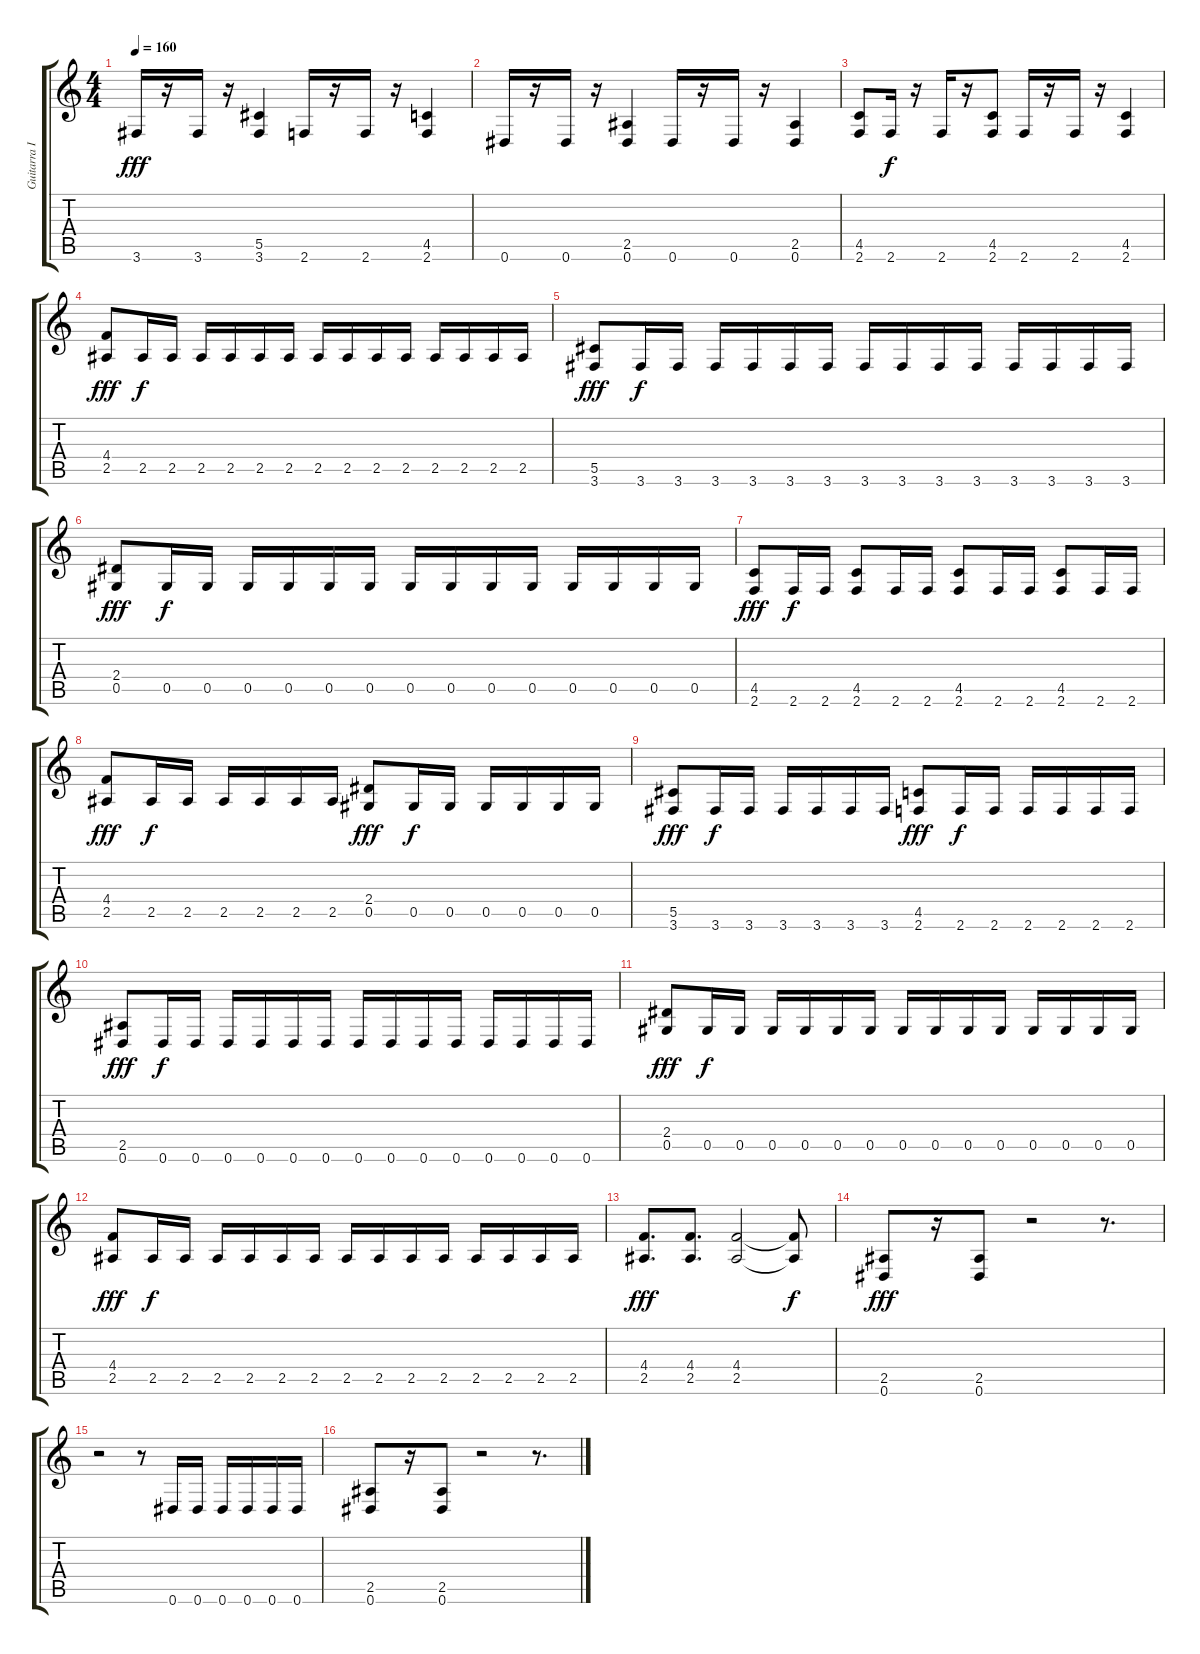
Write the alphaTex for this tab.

\track ("Guitarra I" "Guitarra I") {instrument distortionguitar}
\staff {score tabs}
\tuning (Eb4 Bb3 Gb3 Db3 Ab2 Eb2) {hide}
\ts (4 4)
\tempo 160
\clef g2
\ks c
3.6.16{dy fff} r.16 3.6.16 r.16 (5.5 3.6).4 2.6.16 r.16 2.6.16 r.16 (4.5 2.6).4 |
0.6.16 r.16 0.6.16 r.16 (2.5 0.6).4 0.6.16 r.16 0.6.16 r.16 (2.5 0.6).4 |
(4.5 2.6).8 2.6.16{dy f} r.16 2.6.16 r.16 (4.5 2.6).8 2.6.16 r.16 2.6.16 r.16 (4.5 2.6).4 |
(4.4 2.5).8{dy fff} 2.5.16{dy f} 2.5.16 2.5.16 2.5.16 2.5.16 2.5.16 2.5.16 2.5.16 2.5.16 2.5.16 2.5.16 2.5.16 2.5.16 2.5.16 |
(5.5 3.6).8{dy fff} 3.6.16{dy f} 3.6.16 3.6.16 3.6.16 3.6.16 3.6.16 3.6.16 3.6.16 3.6.16 3.6.16 3.6.16 3.6.16 3.6.16 3.6.16 |
(2.4 0.5).8{dy fff} 0.5.16{dy f} 0.5.16 0.5.16 0.5.16 0.5.16 0.5.16 0.5.16 0.5.16 0.5.16 0.5.16 0.5.16 0.5.16 0.5.16 0.5.16 |
(4.5 2.6).8{dy fff} 2.6.16{dy f} 2.6.16 (4.5 2.6).8 2.6.16 2.6.16 (4.5 2.6).8 2.6.16 2.6.16 (4.5 2.6).8 2.6.16 2.6.16 |
(4.4 2.5).8{dy fff} 2.5.16{dy f} 2.5.16 2.5.16 2.5.16 2.5.16 2.5.16 (2.4 0.5).8{dy fff} 0.5.16{dy f} 0.5.16 0.5.16 0.5.16 0.5.16 0.5.16 |
(5.5 3.6).8{dy fff} 3.6.16{dy f} 3.6.16 3.6.16 3.6.16 3.6.16 3.6.16 (4.5 2.6).8{dy fff} 2.6.16{dy f} 2.6.16 2.6.16 2.6.16 2.6.16 2.6.16 |
(2.5 0.6).8{dy fff} 0.6.16{dy f} 0.6.16 0.6.16 0.6.16 0.6.16 0.6.16 0.6.16 0.6.16 0.6.16 0.6.16 0.6.16 0.6.16 0.6.16 0.6.16 |
(2.4 0.5).8{dy fff} 0.5.16{dy f} 0.5.16 0.5.16 0.5.16 0.5.16 0.5.16 0.5.16 0.5.16 0.5.16 0.5.16 0.5.16 0.5.16 0.5.16 0.5.16 |
(4.4 2.5).8{dy fff} 2.5.16{dy f} 2.5.16 2.5.16 2.5.16 2.5.16 2.5.16 2.5.16 2.5.16 2.5.16 2.5.16 2.5.16 2.5.16 2.5.16 2.5.16 |
(4.4 2.5).8{d dy fff} (4.4 2.5).8{d} (4.4 2.5).2 (4.4{t} 2.5{t}).8{dy f} |
(2.5 0.6).8{dy fff} r.16 (2.5 0.6).8 r.2 r.8{d} |
r.2 r.8 0.6.16 0.6.16 0.6.16 0.6.16 0.6.16 0.6.16 |
(2.5 0.6).8 r.16 (2.5 0.6).8 r.2 r.8{d}
